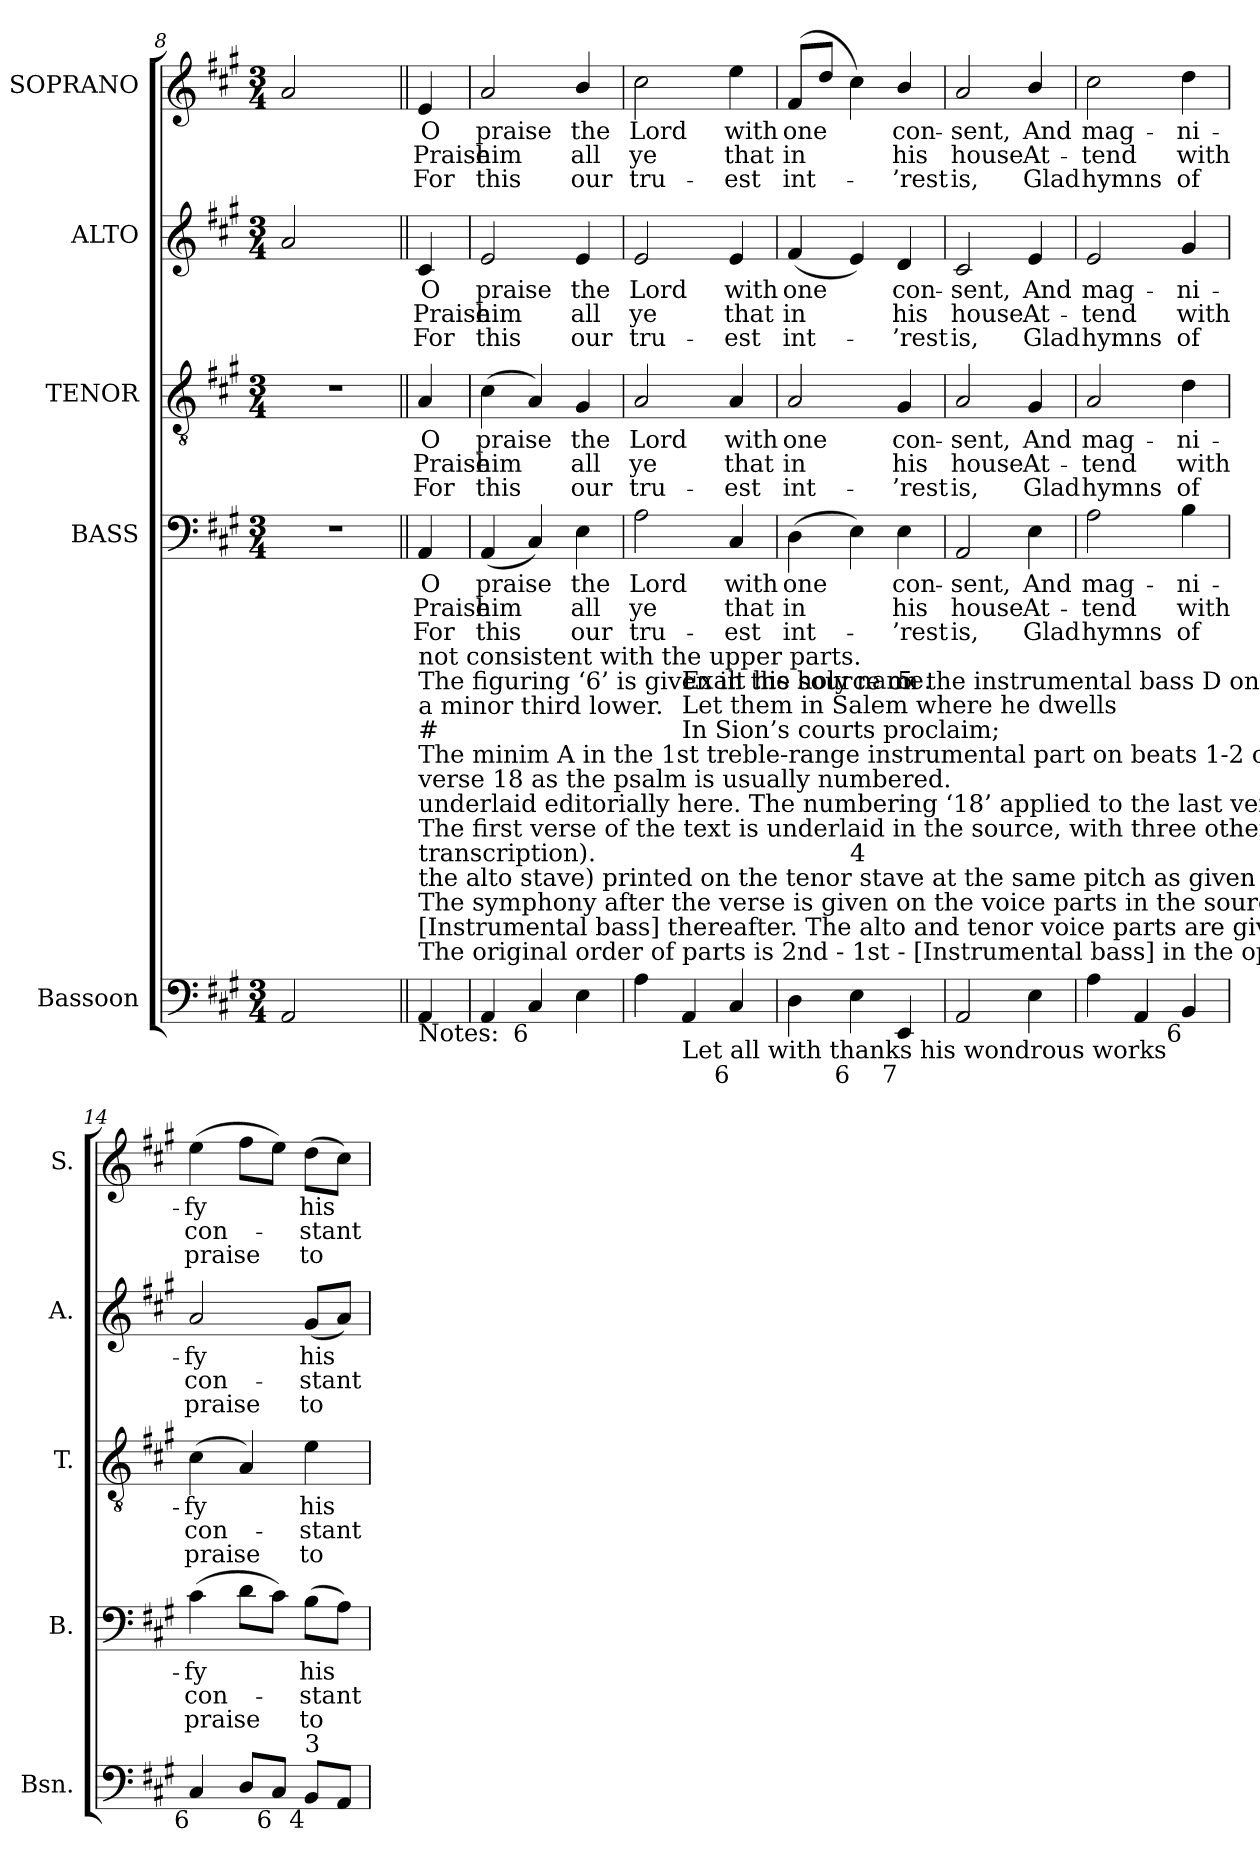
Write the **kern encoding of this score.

**kern	**kern	**text	**text	**text	**kern	**text	**text	**text	**kern	**text	**text	**text	**kern	**text	**text	**text
*part5	*part4	*part4	*part4	*part4	*part3	*part3	*part3	*part3	*part2	*part2	*part2	*part2	*part1	*part1	*part1	*part1
*staff5	*staff4	*staff4	*staff4	*staff4	*staff3	*staff3	*staff3	*staff3	*staff2	*staff2	*staff2	*staff2	*staff1	*staff1	*staff1	*staff1
*I"Bassoon	*I"BASS	*	*	*	*I"TENOR	*	*	*	*I"ALTO	*	*	*	*I"SOPRANO	*	*	*
*I'Bsn.	*I'B.	*	*	*	*I'T.	*	*	*	*I'A.	*	*	*	*I'S.	*	*	*
*clefF4	*clefF4	*	*	*	*clefGv2	*	*	*	*clefG2	*	*	*	*clefG2	*	*	*
*	*	*	*	*	*ITrd7c12	*	*	*	*	*	*	*	*	*	*	*
*k[f#c#g#]	*k[f#c#g#]	*	*	*	*k[f#c#g#]	*	*	*	*k[f#c#g#]	*	*	*	*k[f#c#g#]	*	*	*
*A:	*A:	*	*	*	*A:	*	*	*	*A:	*	*	*	*A:	*	*	*
*M3/4	*M3/4	*	*	*	*M3/4	*	*	*	*M3/4	*	*	*	*M3/4	*	*	*
=8	=8	=8	=8	=8	=8	=8	=8	=8	=8	=8	=8	=8	=8	=8	=8	=8
!	!LO:N:vis=1	!	!	!	!LO:N:vis=1	!	!	!	!	!	!	!	!	!	!	!
2AAi/	2.r	.	.	.	2.r	.	.	.	2ai/	.	.	.	2ai/	.	.	.
4ryy	.	.	.	.	.	.	.	.	4ryy	.	.	.	4ryy	.	.	.
!!LO:LB:g=z
=8||	=8||	=8||	=8||	=8||	=8||	=8||	=8||	=8||	=8||	=8||	=8||	=8||	=8||	=8||	=8||	=8||
!	!	!LO:LY:b:color=#000000	!LO:LY:b:color=#000000	!LO:LY:b:color=#000000	!	!	!	!	!	!	!	!	!	!	!	!
!	!	!	!	!	!	!LO:LY:b:color=#000000	!LO:LY:b:color=#000000	!LO:LY:b:color=#000000	!	!	!	!	!	!	!	!
!	!	!	!	!	!	!	!	!	!	!LO:LY:b:color=#000000	!LO:LY:b:color=#000000	!LO:LY:b:color=#000000	!	!	!	!
!LO:TX:b:t=Notes&colon;	!	!	!	!	!	!	!	!	!	!	!	!	!	!	!	!
!LO:TX:t=The original order of parts is 2nd - 1st - [Instrumental bass] in the opening symphony, and Tenor - [Alto] - Treble - [Bass] -	!	!	!	!	!	!	!	!	!	!	!	!	!	!	!	!
!LO:TX:t=[Instrumental bass] thereafter. The alto and tenor voice parts are given in the treble clef an octave above sounding pitch in the source.	!	!	!	!	!	!	!	!	!	!	!	!	!	!	!	!
!LO:TX:t=The symphony after the verse is given on the voice parts in the source, with the second treble-range instrumental part (given here on	!	!	!	!	!	!	!	!	!	!	!	!	!	!	!	!
!LO:TX:t=the alto stave) printed on the tenor stave at the same pitch as given in this edition (i.e. this has not been transposed by an octave in	!	!	!	!	!	!	!	!	!	!	!	!	!	!	!	!
!LO:TX:t=transcription).	!	!	!	!	!	!	!	!	!	!	!	!	!	!	!	!
!LO:TX:t=The first verse of the text is underlaid in the source, with three other verses printed after the music&colon; the first two of these have been	!	!	!	!	!	!	!	!	!	!	!	!	!	!	!	!
!LO:TX:t=underlaid editorially here. The numbering ‘18’ applied to the last verse refers to the 18th stanza of the metrical psalm, rather than	!	!	!	!	!	!	!	!	!	!	!	!	!	!	!	!
!LO:TX:t=verse 18 as the psalm is usually numbered.	!	!	!	!	!	!	!	!	!	!	!	!	!	!	!	!
!LO:TX:t=The minim A in the 1st treble-range instrumental part on beats 1-2 of bar 8 is printed in the source as the F	!	!	!	!	!	!	!	!	!	!	!	!	!	!	!	!
!LO:TX:t=#	!	!	!	!	!	!	!	!	!	!	!	!	!	!	!	!
!LO:TX:t=a minor third lower.	!	!	!	!	!	!	!	!	!	!	!	!	!	!	!	!
!LO:TX:t=The figuring ‘6’ is given in the source on the instrumental bass D on beat 2 of bar 14. This has been omitted from this edition as it is	!	!	!	!	!	!	!	!	!	!	!	!	!	!	!	!
!LO:TX:t=not consistent with the upper parts.	!	!	!	!	!	!	!	!	!	!	!	!	!	!	!	!
!	!	!	!	!	!	!	!	!	!	!	!	!	!	!LO:LY:b:color=#000000	!LO:LY:b:color=#000000	!LO:LY:b:color=#000000
4AAi/	4AAi/	O	Praise	For	4AAi/	O	Praise	For	4c#i/	O	Praise	For	4ei/	O	Praise	For
=9	=9	=9	=9	=9	=9	=9	=9	=9	=9	=9	=9	=9	=9	=9	=9	=9
!	!	!LO:LY:b:color=#000000	!LO:LY:b:color=#000000	!LO:LY:b:color=#000000	!	!	!	!	!	!	!	!	!	!	!	!
!	!	!	!	!	!	!LO:LY:b:color=#000000	!LO:LY:b:color=#000000	!LO:LY:b:color=#000000	!	!	!	!	!	!	!	!
!	!	!	!	!	!	!	!	!	!	!LO:LY:b:color=#000000	!LO:LY:b:color=#000000	!LO:LY:b:color=#000000	!	!	!	!
!	!	!	!	!	!	!	!	!	!	!	!	!	!	!LO:LY:b:color=#000000	!LO:LY:b:color=#000000	!LO:LY:b:color=#000000
4AAi/	(4AAi/	praise	him	this	(4C#i\	praise	him	this	2ei/	praise	him	this	2ai/	praise	him	this
!LO:TX:b:rj:t=6	!	!	!	!	!	!	!	!	!	!	!	!	!	!	!	!
4C#i/	4C#i/)	.	.	.	4AAi/)	.	.	.	.	.	.	.	.	.	.	.
!	!	!LO:LY:b:color=#000000	!LO:LY:b:color=#000000	!LO:LY:b:color=#000000	!	!	!	!	!	!	!	!	!	!	!	!
!	!	!	!	!	!	!LO:LY:b:color=#000000	!LO:LY:b:color=#000000	!LO:LY:b:color=#000000	!	!	!	!	!	!	!	!
!	!	!	!	!	!	!	!	!	!	!LO:LY:b:color=#000000	!LO:LY:b:color=#000000	!LO:LY:b:color=#000000	!	!	!	!
!	!	!	!	!	!	!	!	!	!	!	!	!	!	!LO:LY:b:color=#000000	!LO:LY:b:color=#000000	!LO:LY:b:color=#000000
4Ei\	4Ei\	the	all	our	4GG#i/	the	all	our	4ei/	the	all	our	4bi/	the	all	our
=10	=10	=10	=10	=10	=10	=10	=10	=10	=10	=10	=10	=10	=10	=10	=10	=10
!	!	!LO:LY:b:color=#000000	!LO:LY:b:color=#000000	!LO:LY:b:color=#000000	!	!	!	!	!	!	!	!	!	!	!	!
!	!	!	!	!	!	!LO:LY:b:color=#000000	!LO:LY:b:color=#000000	!LO:LY:b:color=#000000	!	!	!	!	!	!	!	!
!	!	!	!	!	!	!	!	!	!	!LO:LY:b:color=#000000	!LO:LY:b:color=#000000	!LO:LY:b:color=#000000	!	!	!	!
!	!	!	!	!	!	!	!	!	!	!	!	!	!	!LO:LY:b:color=#000000	!LO:LY:b:color=#000000	!LO:LY:b:color=#000000
4Ai\	2Ai\	Lord	ye	tru-	2AAi/	Lord	ye	tru-	2ei/	Lord	ye	tru-	2cc#i\	Lord	ye	tru-
!LO:TX:b:t=Let all with thanks his wondrous works	!	!	!	!	!	!	!	!	!	!	!	!	!	!	!	!
!LO:TX:t=In Sion’s courts proclaim;	!	!	!	!	!	!	!	!	!	!	!	!	!	!	!	!
!LO:TX:t=Let them in Salem where he dwells	!	!	!	!	!	!	!	!	!	!	!	!	!	!	!	!
!LO:TX:t=Exalt his holy name.	!	!	!	!	!	!	!	!	!	!	!	!	!	!	!	!
4AAi/	.	.	.	.	.	.	.	.	.	.	.	.	.	.	.	.
!	!	!LO:LY:b:color=#000000	!LO:LY:b:color=#000000	!LO:LY:b:color=#000000	!	!	!	!	!	!	!	!	!	!	!	!
!	!	!	!	!	!	!LO:LY:b:color=#000000	!LO:LY:b:color=#000000	!LO:LY:b:color=#000000	!	!	!	!	!	!	!	!
!	!	!	!	!	!	!	!	!	!	!LO:LY:b:color=#000000	!LO:LY:b:color=#000000	!LO:LY:b:color=#000000	!	!	!	!
!LO:TX:b:rj:t=6	!	!	!	!	!	!	!	!	!	!	!	!	!	!	!	!
!	!	!	!	!	!	!	!	!	!	!	!	!	!	!LO:LY:b:color=#000000	!LO:LY:b:color=#000000	!LO:LY:b:color=#000000
4C#i/	4C#i/	with	that	-est	4AAi/	with	that	-est	4ei/	with	that	-est	4eei\	with	that	-est
=11	=11	=11	=11	=11	=11	=11	=11	=11	=11	=11	=11	=11	=11	=11	=11	=11
!	!	!LO:LY:b:color=#000000	!LO:LY:b:color=#000000	!LO:LY:b:color=#000000	!	!	!	!	!	!	!	!	!	!	!	!
!	!	!	!	!	!	!LO:LY:b:color=#000000	!LO:LY:b:color=#000000	!LO:LY:b:color=#000000	!	!	!	!	!	!	!	!
!	!	!	!	!	!	!	!	!	!	!LO:LY:b:color=#000000	!LO:LY:b:color=#000000	!LO:LY:b:color=#000000	!	!	!	!
!	!	!	!	!	!	!	!	!	!	!	!	!	!	!LO:LY:b:color=#000000	!LO:LY:b:color=#000000	!LO:LY:b:color=#000000
4Di\	(4Di\	one	in	int-	2AAi/	one	in	int-	(4f#i/	one	in	int-	(8f#i/L	one	in	int-
.	.	.	.	.	.	.	.	.	.	.	.	.	8ddi/J	.	.	.
!LO:TX:b:rj:t=6	!	!	!	!	!	!	!	!	!	!	!	!	!	!	!	!
!LO:TX:t=4	!	!	!	!	!	!	!	!	!	!	!	!	!	!	!	!
4Ei\	4Ei\)	.	.	.	.	.	.	.	4ei/)	.	.	.	4cc#i\)	.	.	.
!	!	!LO:LY:b:color=#000000	!LO:LY:b:color=#000000	!LO:LY:b:color=#000000	!	!	!	!	!	!	!	!	!	!	!	!
!	!	!	!	!	!	!LO:LY:b:color=#000000	!LO:LY:b:color=#000000	!LO:LY:b:color=#000000	!	!	!	!	!	!	!	!
!	!	!	!	!	!	!	!	!	!	!LO:LY:b:color=#000000	!LO:LY:b:color=#000000	!LO:LY:b:color=#000000	!	!	!	!
!LO:TX:b:rj:t=7	!	!	!	!	!	!	!	!	!	!	!	!	!	!	!	!
!LO:TX:t=5	!	!	!	!	!	!	!	!	!	!	!	!	!	!	!	!
!	!	!	!	!	!	!	!	!	!	!	!	!	!	!LO:LY:b:color=#000000	!LO:LY:b:color=#000000	!LO:LY:b:color=#000000
4EEi/	4Ei\	con-	his	-’rest	4GG#i/	con-	his	-’rest	4di/	con-	his	-’rest	4bi/	con-	his	-’rest
=12	=12	=12	=12	=12	=12	=12	=12	=12	=12	=12	=12	=12	=12	=12	=12	=12
!	!	!LO:LY:b:color=#000000	!LO:LY:b:color=#000000	!LO:LY:b:color=#000000	!	!	!	!	!	!	!	!	!	!	!	!
!	!	!	!	!	!	!LO:LY:b:color=#000000	!LO:LY:b:color=#000000	!LO:LY:b:color=#000000	!	!	!	!	!	!	!	!
!	!	!	!	!	!	!	!	!	!	!LO:LY:b:color=#000000	!LO:LY:b:color=#000000	!LO:LY:b:color=#000000	!	!	!	!
!	!	!	!	!	!	!	!	!	!	!	!	!	!	!LO:LY:b:color=#000000	!LO:LY:b:color=#000000	!LO:LY:b:color=#000000
2AAi/	2AAi/	-sent,	house	is,	2AAi/	-sent,	house	is,	2c#i/	-sent,	house	is,	2ai/	-sent,	house	is,
!	!	!LO:LY:b:color=#000000	!LO:LY:b:color=#000000	!LO:LY:b:color=#000000	!	!	!	!	!	!	!	!	!	!	!	!
!	!	!	!	!	!	!LO:LY:b:color=#000000	!LO:LY:b:color=#000000	!LO:LY:b:color=#000000	!	!	!	!	!	!	!	!
!	!	!	!	!	!	!	!	!	!	!LO:LY:b:color=#000000	!LO:LY:b:color=#000000	!LO:LY:b:color=#000000	!	!	!	!
!	!	!	!	!	!	!	!	!	!	!	!	!	!	!LO:LY:b:color=#000000	!LO:LY:b:color=#000000	!LO:LY:b:color=#000000
4Ei\	4Ei\	And	At-	Glad	4GG#i/	And	At-	Glad	4ei/	And	At-	Glad	4bi/	And	At-	Glad
=13	=13	=13	=13	=13	=13	=13	=13	=13	=13	=13	=13	=13	=13	=13	=13	=13
!	!	!LO:LY:b:color=#000000	!LO:LY:b:color=#000000	!LO:LY:b:color=#000000	!	!	!	!	!	!	!	!	!	!	!	!
!	!	!	!	!	!	!LO:LY:b:color=#000000	!LO:LY:b:color=#000000	!LO:LY:b:color=#000000	!	!	!	!	!	!	!	!
!	!	!	!	!	!	!	!	!	!	!LO:LY:b:color=#000000	!LO:LY:b:color=#000000	!LO:LY:b:color=#000000	!	!	!	!
!	!	!	!	!	!	!	!	!	!	!	!	!	!	!LO:LY:b:color=#000000	!LO:LY:b:color=#000000	!LO:LY:b:color=#000000
4Ai\	2Ai\	mag-	-tend	hymns	2AAi/	mag-	-tend	hymns	2ei/	mag-	-tend	hymns	2cc#i\	mag-	-tend	hymns
4AAi/	.	.	.	.	.	.	.	.	.	.	.	.	.	.	.	.
!	!	!LO:LY:b:color=#000000	!LO:LY:b:color=#000000	!LO:LY:b:color=#000000	!	!	!	!	!	!	!	!	!	!	!	!
!	!	!	!	!	!	!LO:LY:b:color=#000000	!LO:LY:b:color=#000000	!LO:LY:b:color=#000000	!	!	!	!	!	!	!	!
!	!	!	!	!	!	!	!	!	!	!LO:LY:b:color=#000000	!LO:LY:b:color=#000000	!LO:LY:b:color=#000000	!	!	!	!
!LO:TX:b:rj:t=6	!	!	!	!	!	!	!	!	!	!	!	!	!	!	!	!
!	!	!	!	!	!	!	!	!	!	!	!	!	!	!LO:LY:b:color=#000000	!LO:LY:b:color=#000000	!LO:LY:b:color=#000000
4BBi/	4Bi\	-ni-	with	of	4Di\	-ni-	with	of	4g#i/	-ni-	with	of	4ddi\	-ni-	with	of
=14	=14	=14	=14	=14	=14	=14	=14	=14	=14	=14	=14	=14	=14	=14	=14	=14
!	!	!LO:LY:b:color=#000000	!LO:LY:b:color=#000000	!LO:LY:b:color=#000000	!	!	!	!	!	!	!	!	!	!	!	!
!	!	!	!	!	!	!LO:LY:b:color=#000000	!LO:LY:b:color=#000000	!LO:LY:b:color=#000000	!	!	!	!	!	!	!	!
!	!	!	!	!	!	!	!	!	!	!LO:LY:b:color=#000000	!LO:LY:b:color=#000000	!LO:LY:b:color=#000000	!	!	!	!
!LO:TX:b:rj:t=6	!	!	!	!	!	!	!	!	!	!	!	!	!	!	!	!
!	!	!	!	!	!	!	!	!	!	!	!	!	!	!LO:LY:b:color=#000000	!LO:LY:b:color=#000000	!LO:LY:b:color=#000000
4C#i/	(4c#i\	-fy	con-	praise	(4C#i\	-fy	con-	praise	2ai/	-fy	con-	praise	(4eei\	-fy	con-	praise
8Di/L	8di\L	.	.	.	4AAi/)	.	.	.	.	.	.	.	8ff#i\L	.	.	.
!LO:TX:b:rj:t=6	!	!	!	!	!	!	!	!	!	!	!	!	!	!	!	!
8C#i/J	8c#i\J)	.	.	.	.	.	.	.	.	.	.	.	8eei\J)	.	.	.
!	!	!LO:LY:b:color=#000000	!LO:LY:b:color=#000000	!LO:LY:b:color=#000000	!	!	!	!	!	!	!	!	!	!	!	!
!	!	!	!	!	!	!LO:LY:b:color=#000000	!LO:LY:b:color=#000000	!LO:LY:b:color=#000000	!	!	!	!	!	!	!	!
!	!	!	!	!	!	!	!	!	!	!LO:LY:b:color=#000000	!LO:LY:b:color=#000000	!LO:LY:b:color=#000000	!	!	!	!
!LO:TX:b:rj:t=4	!	!	!	!	!	!	!	!	!	!	!	!	!	!	!	!
!LO:TX:t=3	!	!	!	!	!	!	!	!	!	!	!	!	!	!	!	!
!	!	!	!	!	!	!	!	!	!	!	!	!	!	!LO:LY:b:color=#000000	!LO:LY:b:color=#000000	!LO:LY:b:color=#000000
8BBi/L	(8Bi\L	his	-stant	to	4Ei\	his	-stant	to	(8g#i/L	his	-stant	to	(8ddi\L	his	-stant	to
8AAi/J	8Ai\J)	.	.	.	.	.	.	.	8ai/J)	.	.	.	8cc#i\J)	.	.	.
=	=	=	=	=	=	=	=	=	=	=	=	=	=	=	=	=
*-	*-	*-	*-	*-	*-	*-	*-	*-	*-	*-	*-	*-	*-	*-	*-	*-
